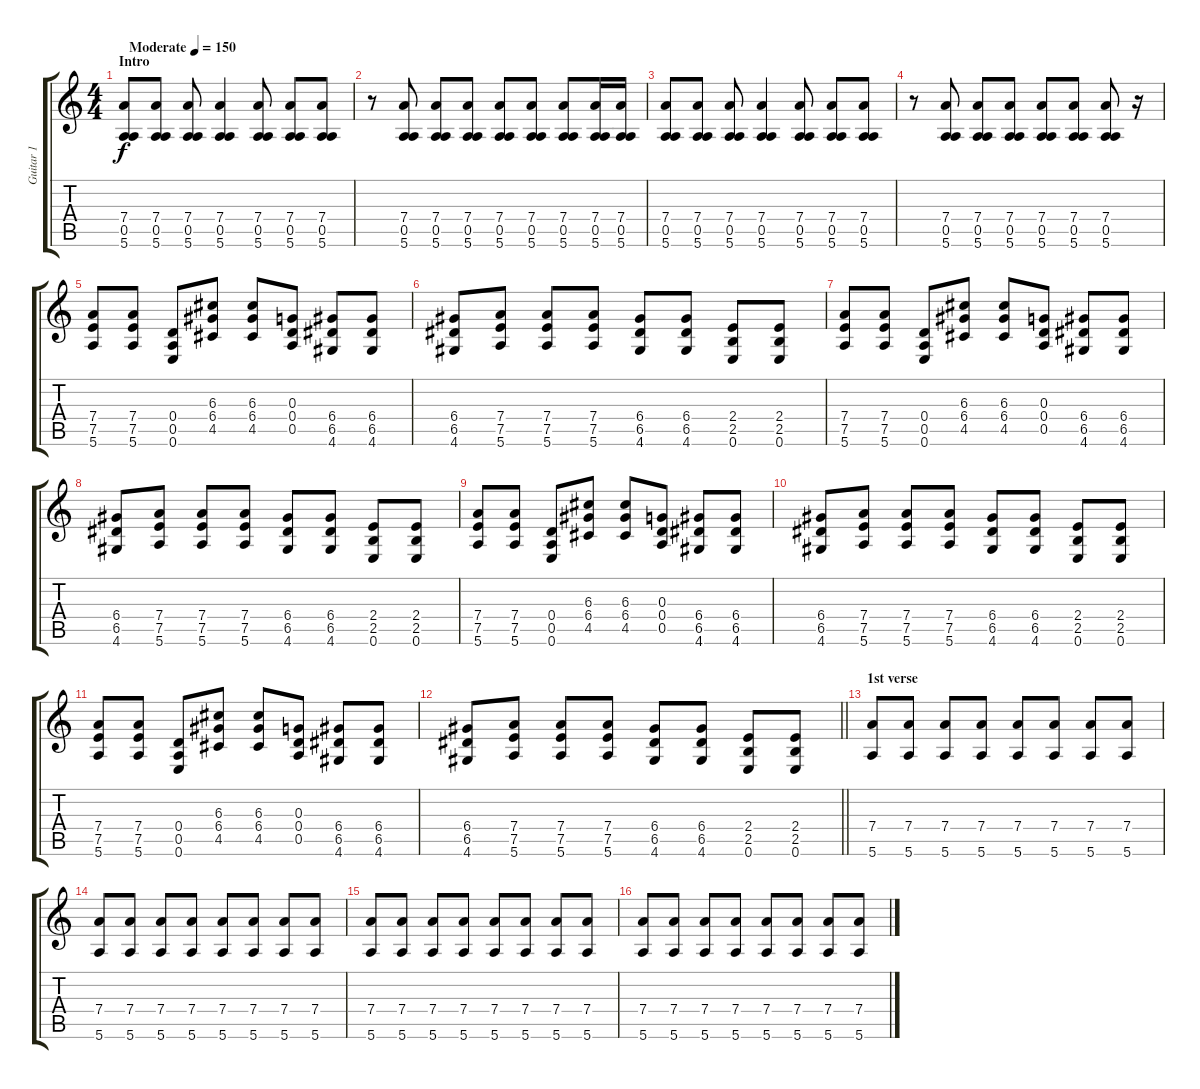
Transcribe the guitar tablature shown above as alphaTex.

\track ("Guitar 1" "Guitar 1") {instrument overdrivenguitar}
\staff {score tabs}
\tuning (E4 B3 G3 D3 A2 E2) {hide}
\ts (4 4)
\section ("" "Intro")
\tempo (150 "Moderate")
\clef g2
\ks c
(7.4 0.5 5.6).8{dy f instrument overdrivenguitar} (7.4 0.5 5.6).8 (7.4 0.5 5.6).8 (7.4 0.5 5.6).4 (7.4 0.5 5.6).8 (7.4 0.5 5.6).8 (7.4 0.5 5.6).8 |
r.8 (7.4 0.5 5.6).8 (7.4 0.5 5.6).8 (7.4 0.5 5.6).8 (7.4 0.5 5.6).8 (7.4 0.5 5.6).8 (7.4 0.5 5.6).8 (7.4 0.5 5.6).16 (7.4 0.5 5.6).16 |
(7.4 0.5 5.6).8 (7.4 0.5 5.6).8 (7.4 0.5 5.6).8 (7.4 0.5 5.6).4 (7.4 0.5 5.6).8 (7.4 0.5 5.6).8 (7.4 0.5 5.6).8 |
r.8 (7.4 0.5 5.6).8 (7.4 0.5 5.6).8 (7.4 0.5 5.6).8 (7.4 0.5 5.6).8 (7.4 0.5 5.6).8 (7.4 0.5 5.6).8 r.16 |
(7.4 7.5 5.6).8 (7.4 7.5 5.6).8 (0.4 0.5 0.6).8 (6.3 6.4 4.5).8 (6.3 6.4 4.5).8 (0.3 0.4 0.5).8 (6.4 6.5 4.6).8 (6.4 6.5 4.6).8 |
(6.4 6.5 4.6).8 (7.4 7.5 5.6).8 (7.4 7.5 5.6).8 (7.4 7.5 5.6).8 (6.4 6.5 4.6).8 (6.4 6.5 4.6).8 (2.4 2.5 0.6).8 (2.4 2.5 0.6).8 |
(7.4 7.5 5.6).8 (7.4 7.5 5.6).8 (0.4 0.5 0.6).8 (6.3 6.4 4.5).8 (6.3 6.4 4.5).8 (0.3 0.4 0.5).8 (6.4 6.5 4.6).8 (6.4 6.5 4.6).8 |
(6.4 6.5 4.6).8 (7.4 7.5 5.6).8 (7.4 7.5 5.6).8 (7.4 7.5 5.6).8 (6.4 6.5 4.6).8 (6.4 6.5 4.6).8 (2.4 2.5 0.6).8 (2.4 2.5 0.6).8 |
(7.4 7.5 5.6).8 (7.4 7.5 5.6).8 (0.4 0.5 0.6).8 (6.3 6.4 4.5).8 (6.3 6.4 4.5).8 (0.3 0.4 0.5).8 (6.4 6.5 4.6).8 (6.4 6.5 4.6).8 |
(6.4 6.5 4.6).8 (7.4 7.5 5.6).8 (7.4 7.5 5.6).8 (7.4 7.5 5.6).8 (6.4 6.5 4.6).8 (6.4 6.5 4.6).8 (2.4 2.5 0.6).8 (2.4 2.5 0.6).8 |
(7.4 7.5 5.6).8 (7.4 7.5 5.6).8 (0.4 0.5 0.6).8 (6.3 6.4 4.5).8 (6.3 6.4 4.5).8 (0.3 0.4 0.5).8 (6.4 6.5 4.6).8 (6.4 6.5 4.6).8 |
\barLineRight lightlight
(6.4 6.5 4.6).8 (7.4 7.5 5.6).8 (7.4 7.5 5.6).8 (7.4 7.5 5.6).8 (6.4 6.5 4.6).8 (6.4 6.5 4.6).8 (2.4 2.5 0.6).8 (2.4 2.5 0.6).8 |
\section ("" "1st verse")
(7.4 5.6).8 (7.4 5.6).8 (7.4 5.6).8 (7.4 5.6).8 (7.4 5.6).8 (7.4 5.6).8 (7.4 5.6).8 (7.4 5.6).8 |
(7.4 5.6).8 (7.4 5.6).8 (7.4 5.6).8 (7.4 5.6).8 (7.4 5.6).8 (7.4 5.6).8 (7.4 5.6).8 (7.4 5.6).8 |
(7.4 5.6).8 (7.4 5.6).8 (7.4 5.6).8 (7.4 5.6).8 (7.4 5.6).8 (7.4 5.6).8 (7.4 5.6).8 (7.4 5.6).8 |
(7.4 5.6).8 (7.4 5.6).8 (7.4 5.6).8 (7.4 5.6).8 (7.4 5.6).8 (7.4 5.6).8 (7.4 5.6).8 (7.4 5.6).8
